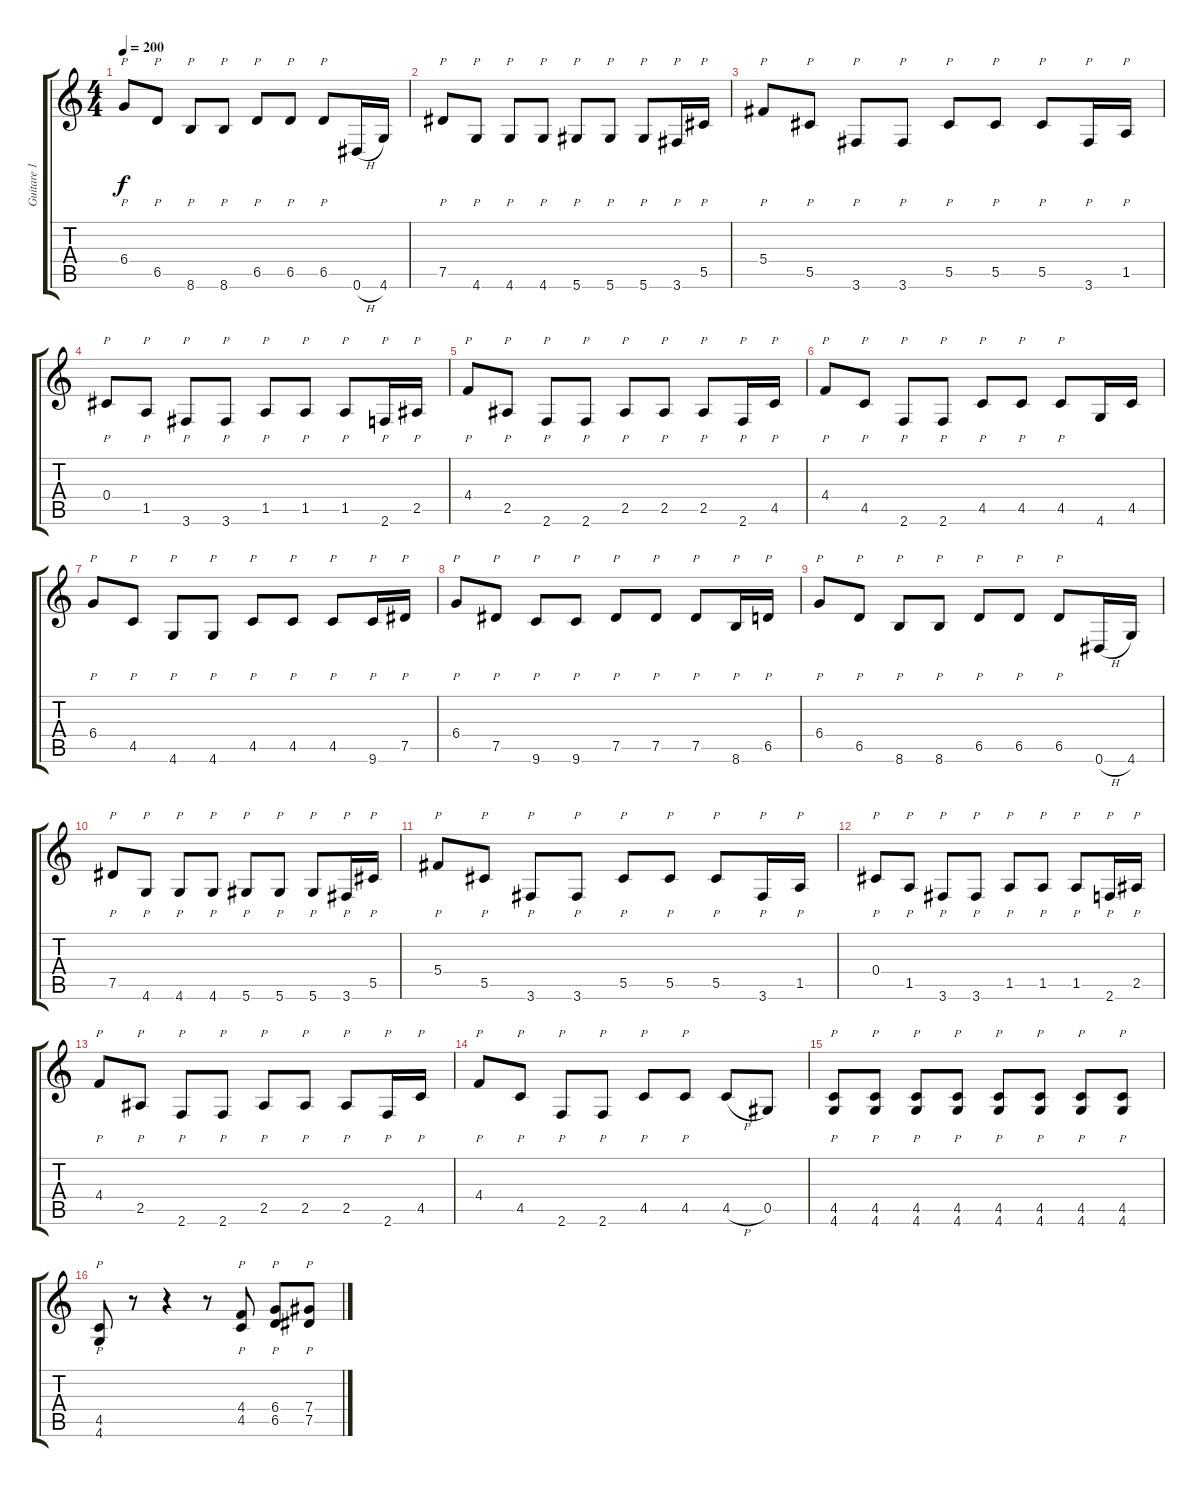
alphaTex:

\track ("Guitare 1" "Guitare 1") {instrument distortionguitar}
\staff {score tabs}
\tuning (Eb4 Bb3 Gb3 Db3 Ab2 Eb2) {hide}
\ts (4 4)
\tempo 200
\clef g2
\ks c
6.4.8{p dy f} 6.5.8{p} 8.6.8{p} 8.6.8{p} 6.5.8{p} 6.5.8{p} 6.5.8{p} 0.6{h}.16 4.6.16 |
7.5.8{p} 4.6.8{p} 4.6.8{p} 4.6.8{p} 5.6.8{p} 5.6.8{p} 5.6.8{p} 3.6.16{p} 5.5.16{p} |
5.4.8{p} 5.5.8{p} 3.6.8{p} 3.6.8{p} 5.5.8{p} 5.5.8{p} 5.5.8{p} 3.6.16{p} 1.5.16{p} |
0.4.8{p} 1.5.8{p} 3.6.8{p} 3.6.8{p} 1.5.8{p} 1.5.8{p} 1.5.8{p} 2.6.16{p} 2.5.16{p} |
4.4.8{p} 2.5.8{p} 2.6.8{p} 2.6.8{p} 2.5.8{p} 2.5.8{p} 2.5.8{p} 2.6.16{p} 4.5.16{p} |
4.4.8{p} 4.5.8{p} 2.6.8{p} 2.6.8{p} 4.5.8{p} 4.5.8{p} 4.5.8{p} 4.6.16 4.5.16 |
6.4.8{p} 4.5.8{p} 4.6.8{p} 4.6.8{p} 4.5.8{p} 4.5.8{p} 4.5.8{p} 9.6.16{p} 7.5.16{p} |
6.4.8{p} 7.5.8{p} 9.6.8{p} 9.6.8{p} 7.5.8{p} 7.5.8{p} 7.5.8{p} 8.6.16{p} 6.5.16{p} |
6.4.8{p} 6.5.8{p} 8.6.8{p} 8.6.8{p} 6.5.8{p} 6.5.8{p} 6.5.8{p} 0.6{h}.16 4.6.16 |
7.5.8{p} 4.6.8{p} 4.6.8{p} 4.6.8{p} 5.6.8{p} 5.6.8{p} 5.6.8{p} 3.6.16{p} 5.5.16{p} |
5.4.8{p} 5.5.8{p} 3.6.8{p} 3.6.8{p} 5.5.8{p} 5.5.8{p} 5.5.8{p} 3.6.16{p} 1.5.16{p} |
0.4.8{p} 1.5.8{p} 3.6.8{p} 3.6.8{p} 1.5.8{p} 1.5.8{p} 1.5.8{p} 2.6.16{p} 2.5.16{p} |
4.4.8{p} 2.5.8{p} 2.6.8{p} 2.6.8{p} 2.5.8{p} 2.5.8{p} 2.5.8{p} 2.6.16{p} 4.5.16{p} |
4.4.8{p} 4.5.8{p} 2.6.8{p} 2.6.8{p} 4.5.8{p} 4.5.8{p} 4.5{h}.8 0.5.8 |
(4.5 4.6).8{p} (4.5 4.6).8{p} (4.5 4.6).8{p} (4.5 4.6).8{p} (4.5 4.6).8{p} (4.5 4.6).8{p} (4.5 4.6).8{p} (4.5 4.6).8{p} |
(4.5 4.6).8{p} r.8 r.4 r.8 (4.4 4.5).8{p} (6.4 6.5).8{p} (7.4 7.5).8{p}
